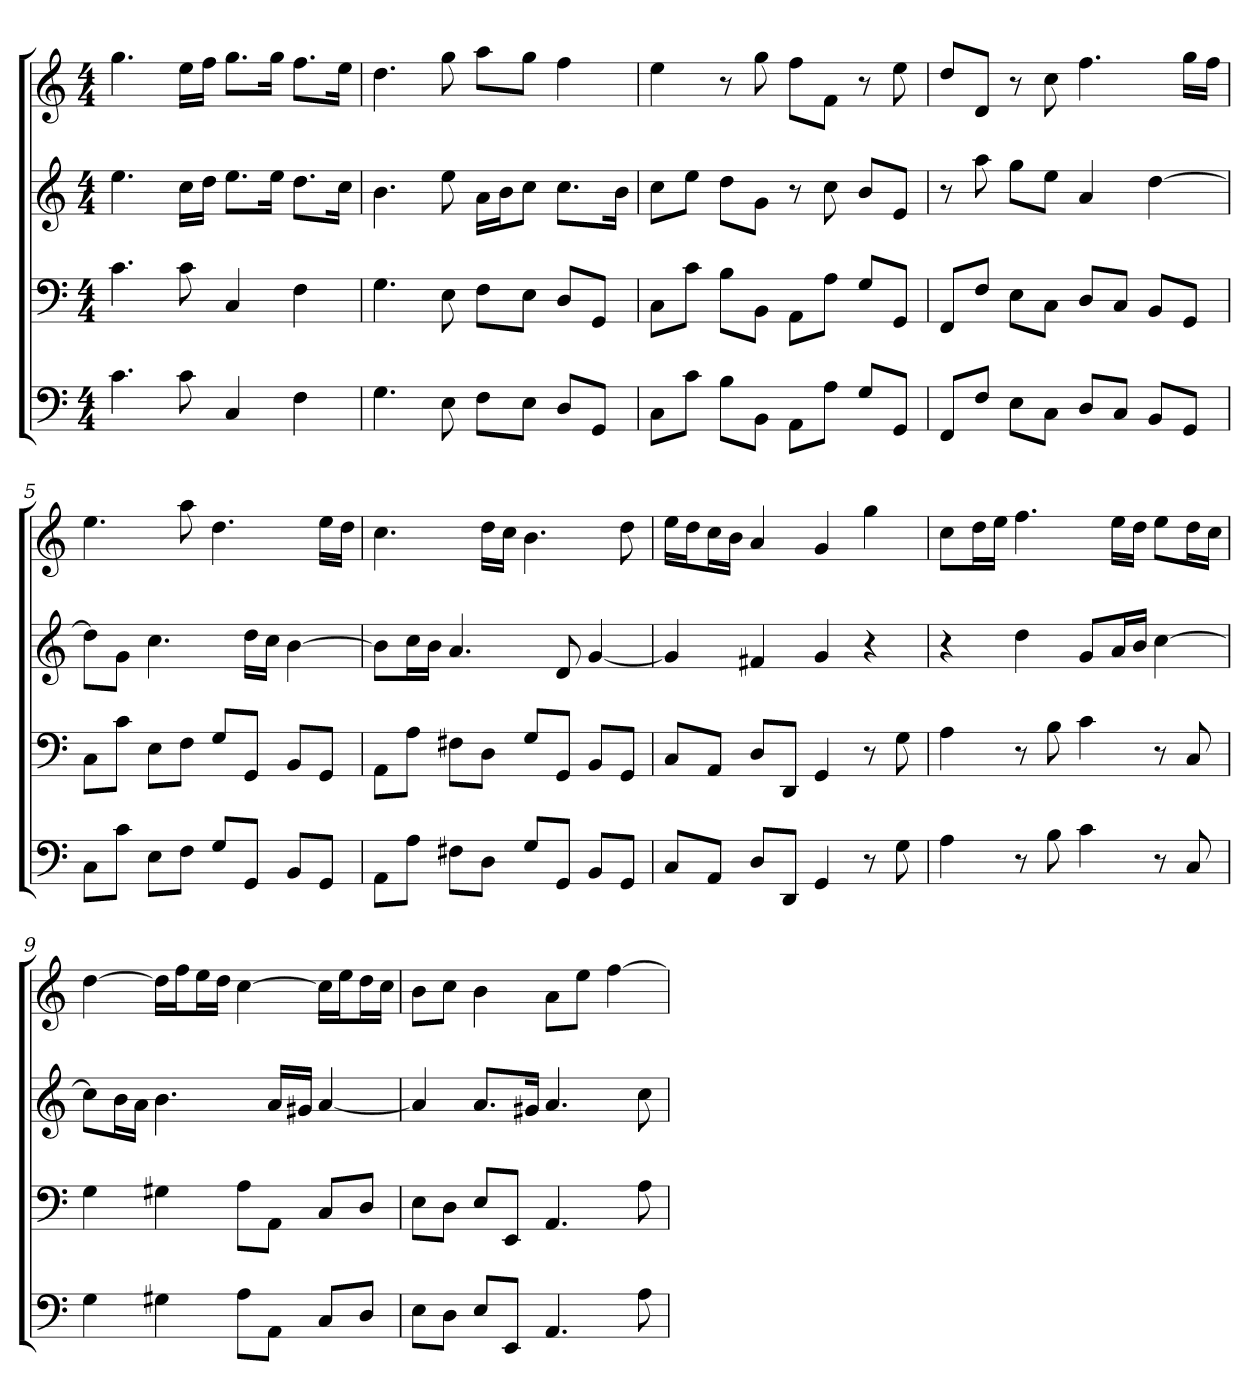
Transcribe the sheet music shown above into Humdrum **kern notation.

**kern	**kern	**kern	**kern
*part4	*part3	*part2	*part1
*staff4	*staff3	*staff2	*staff1
*k[]	*k[]	*k[]	*k[]
*C:	*C:	*C:	*C:
*M4/4	*M4/4	*M4/4	*M4/4
=1	=1	=1	=1
4.c	4.c	4.ee	4.gg
8c	8c	16ccLL	16eeLL
.	.	16ddJJ	16ffJJ
4C	4C	8.eeL	8.ggL
.	.	16eeJk	16ggJk
4F	4F	8.ddL	8.ffL
.	.	16ccJk	16eeJk
=2	=2	=2	=2
4.G	4.G	4.b	4.dd
8E	8E	8ee	8gg
8FL	8FL	16aLL	8aaL
.	.	16bJ	.
8EJ	8EJ	8ccJ	8ggJ
8DL	8DL	8.ccL	4ff
8GGJ	8GGJ	.	.
.	.	16bJk	.
=3	=3	=3	=3
8CL	8CL	8ccL	4ee
8cJ	8cJ	8eeJ	.
8BL	8BL	8ddL	8r
8BBJ	8BBJ	8gJ	8gg
8AAL	8AAL	8r	8ffL
8AJ	8AJ	8cc	8fJ
8GL	8GL	8bL	8r
8GGJ	8GGJ	8eJ	8ee
=4	=4	=4	=4
8FFL	8FFL	8r	8ddL
8FJ	8FJ	8aa	8dJ
8EL	8EL	8ggL	8r
8CJ	8CJ	8eeJ	8cc
8DL	8DL	4a	4.ff
8CJ	8CJ	.	.
8BBL	8BBL	[4dd	.
8GGJ	8GGJ	.	16ggLL
.	.	.	16ffJJ
=5	=5	=5	=5
8CL	8CL	8ddL]	4.ee
8cJ	8cJ	8gJ	.
8EL	8EL	4.cc	.
8FJ	8FJ	.	8aa
8GL	8GL	.	4.dd
8GGJ	8GGJ	16ddLL	.
.	.	16ccJJ	.
8BBL	8BBL	[4b	.
8GGJ	8GGJ	.	16eeLL
.	.	.	16ddJJ
=6	=6	=6	=6
8AAL	8AAL	8bL]	4.cc
8AJ	8AJ	16ccL	.
.	.	16bJJ	.
8F#XL	8F#XL	4.a	.
8DJ	8DJ	.	16ddLL
.	.	.	16ccJJ
8GL	8GL	.	4.b
8GGJ	8GGJ	8d	.
8BBL	8BBL	[4g	.
8GGJ	8GGJ	.	8dd
=7	=7	=7	=7
8CL	8CL	4g]	16eeLL
.	.	.	16ddJ
8AAJ	8AAJ	.	16ccL
.	.	.	16bJJ
8DL	8DL	4f#X	4a
8DDJ	8DDJ	.	.
4GG	4GG	4g	4g
8r	8r	4r	4gg
8G	8G	.	.
=8	=8	=8	=8
4A	4A	4r	8ccL
.	.	.	16ddL
.	.	.	16eeJJ
8r	8r	4dd	4.ff
8B	8B	.	.
4c	4c	8gL	.
.	.	16aL	16eeLL
.	.	16bJJ	16ddJJ
8r	8r	[4cc	8eeL
8C	8C	.	16ddL
.	.	.	16ccJJ
=9	=9	=9	=9
4G	4G	8ccL]	[4dd
.	.	16bL	.
.	.	16aJJ	.
4G#X	4G#X	4.b	16ddLL]
.	.	.	16ffJ
.	.	.	16eeL
.	.	.	16ddJJ
8AL	8AL	.	[4cc
8AAJ	8AAJ	16aLL	.
.	.	16g#XJJ	.
8CL	8CL	[4a	16ccLL]
.	.	.	16eeJ
8DJ	8DJ	.	16ddL
.	.	.	16ccJJ
=10	=10	=10	=10
8EL	8EL	4a]	8bL
8DJ	8DJ	.	8ccJ
8EL	8EL	8.aL	4b
8EEJ	8EEJ	.	.
.	.	16g#XJk	.
4.AA	4.AA	4.a	8aL
.	.	.	8eeJ
.	.	.	[4ff
8A	8A	8cc	.
=	=	=	=
*-	*-	*-	*-
